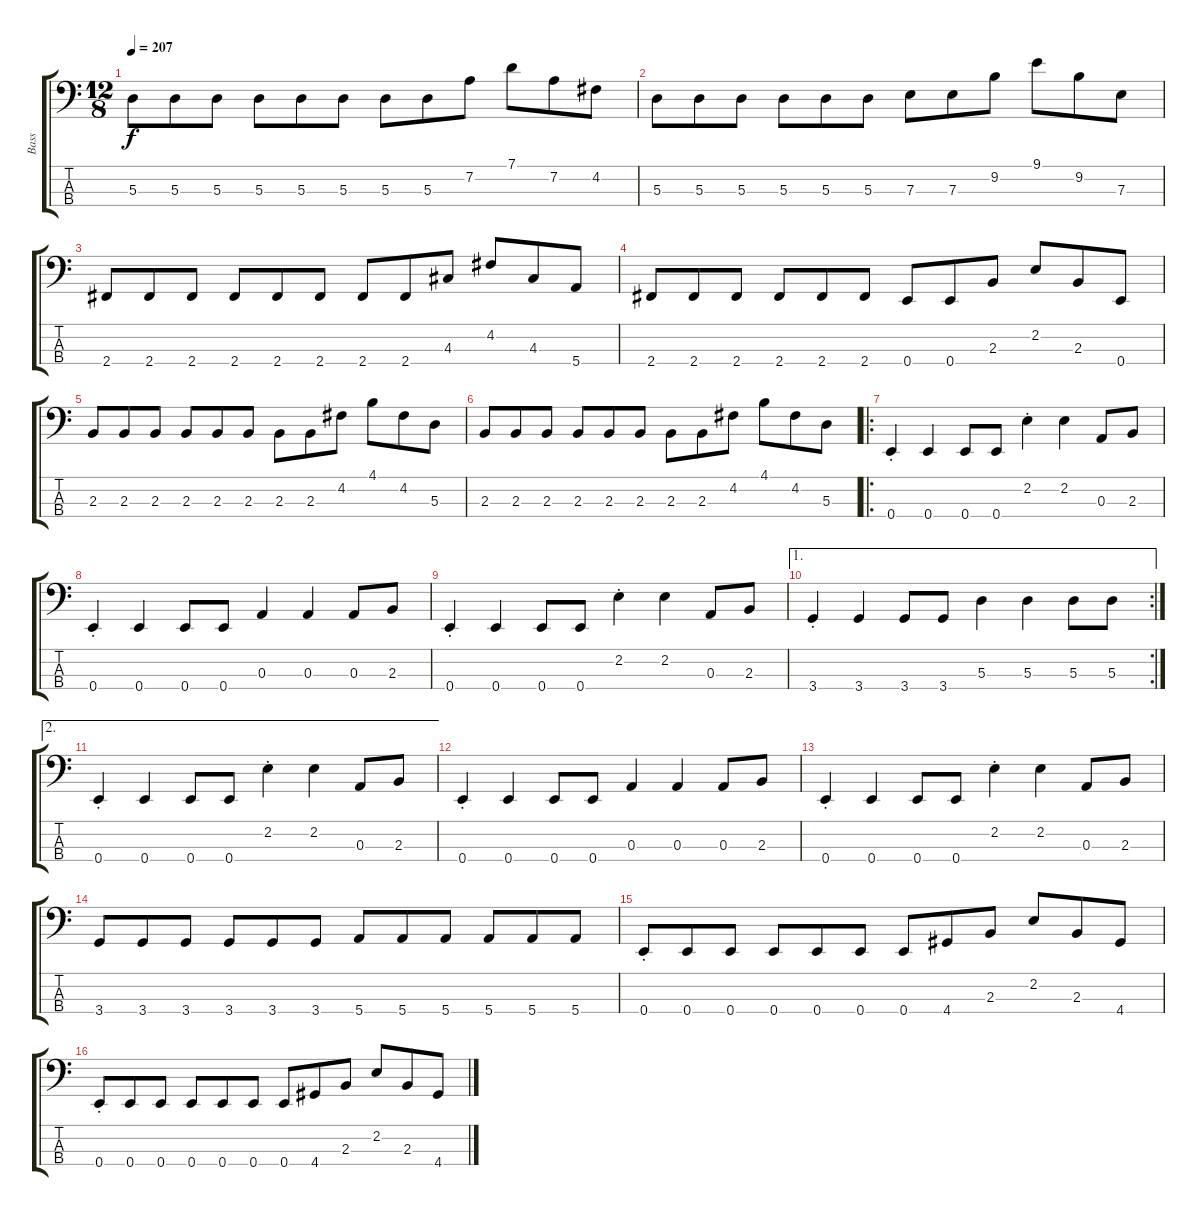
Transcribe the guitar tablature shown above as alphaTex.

\track ("Bass" "Bass") {instrument electricbassfinger}
\staff {score tabs}
\tuning (G2 D2 A1 E1) {hide}
\ts (12 8)
\tempo 207
\clef f4
\ks c
5.3.8{dy f} 5.3.8 5.3.8 5.3.8 5.3.8 5.3.8 5.3.8 5.3.8 7.2.8 7.1.8 7.2.8 4.2.8 |
5.3.8 5.3.8 5.3.8 5.3.8 5.3.8 5.3.8 7.3.8 7.3.8 9.2.8 9.1.8 9.2.8 7.3.8 |
2.4.8 2.4.8 2.4.8 2.4.8 2.4.8 2.4.8 2.4.8 2.4.8 4.3.8 4.2.8 4.3.8 5.4.8 |
2.4.8 2.4.8 2.4.8 2.4.8 2.4.8 2.4.8 0.4.8 0.4.8 2.3.8 2.2.8 2.3.8 0.4.8 |
2.3.8 2.3.8 2.3.8 2.3.8 2.3.8 2.3.8 2.3.8 2.3.8 4.2.8 4.1.8 4.2.8 5.3.8 |
2.3.8 2.3.8 2.3.8 2.3.8 2.3.8 2.3.8 2.3.8 2.3.8 4.2.8 4.1.8 4.2.8 5.3.8 |
\ro
0.4{st}.4 0.4.4 0.4.8 0.4.8 2.2{st}.4 2.2.4 0.3.8 2.3.8 |
0.4{st}.4 0.4.4 0.4.8 0.4.8 0.3.4 0.3.4 0.3.8 2.3.8 |
0.4{st}.4 0.4.4 0.4.8 0.4.8 2.2{st}.4 2.2.4 0.3.8 2.3.8 |
\ae 1
\rc 2
3.4{st}.4 3.4.4 3.4.8 3.4.8 5.3.4 5.3.4 5.3.8 5.3.8 |
\ae 2
0.4{st}.4 0.4.4 0.4.8 0.4.8 2.2{st}.4 2.2.4 0.3.8 2.3.8 |
0.4{st}.4 0.4.4 0.4.8 0.4.8 0.3.4 0.3.4 0.3.8 2.3.8 |
0.4{st}.4 0.4.4 0.4.8 0.4.8 2.2{st}.4 2.2.4 0.3.8 2.3.8 |
3.4.8 3.4.8 3.4.8 3.4.8 3.4.8 3.4.8 5.4.8 5.4.8 5.4.8 5.4.8 5.4.8 5.4.8 |
0.4{st}.8 0.4.8 0.4.8 0.4.8 0.4.8 0.4.8 0.4.8 4.4.8 2.3.8 2.2.8 2.3.8 4.4.8 |
0.4{st}.8 0.4.8 0.4.8 0.4.8 0.4.8 0.4.8 0.4.8 4.4.8 2.3.8 2.2.8 2.3.8 4.4.8
